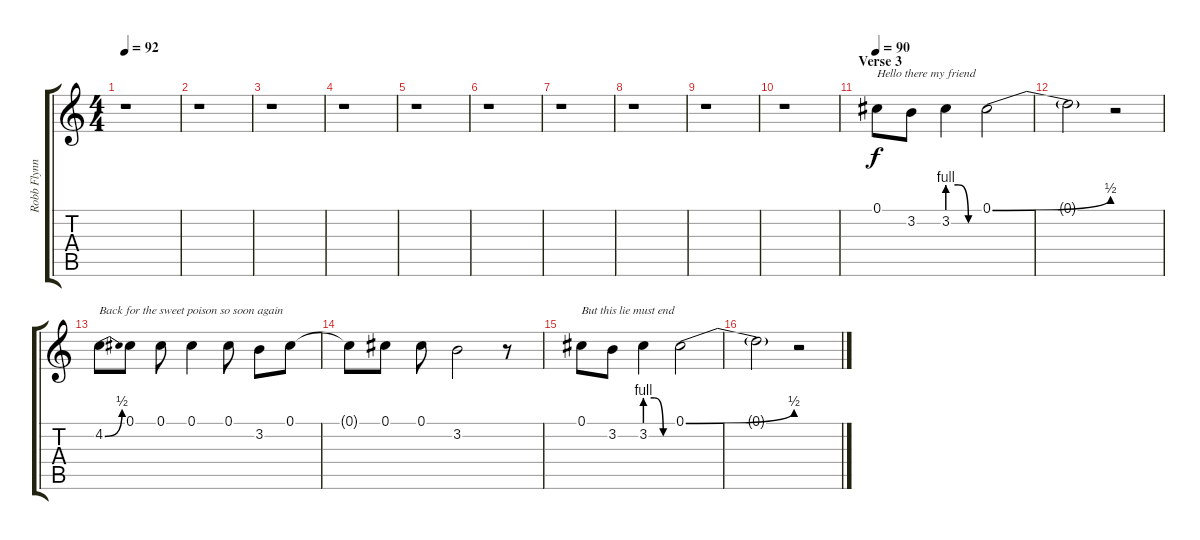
\track ("Robb Flynn - Vocals" "Robb Flynn") {instrument distortionguitar}
\staff {score tabs}
\tuning (Db4 Ab3 E3 B2 Gb2 B1) {hide}
\ts (4 4)
\tempo 92
\clef g2
\ks c
r.1{dy f} |
r.1 |
r.1 |
r.1 |
r.1 |
r.1 |
r.1 |
r.1 |
r.1 |
r.1 |
\section ("" "Verse 3")
\tempo 90
0.1.8{txt "Hello there my friend" volume 12 balance 8 instrument stringensemble1} 3.2.8 3.2{be (custom 0 4 20 4 40 0 60 0)}.4 0.1{be (bend 0 0 60 2)}.2 |
0.1{t}.2 r.2 |
4.2{be (bend 0 0 60 2)}.8{txt "Back for the sweet poison so soon again"} 0.1.8 0.1.8 0.1.4 0.1.8 3.2.8 0.1.8 |
0.1{t}.8 0.1.8 0.1.8 3.2.2 r.8 |
0.1.8{txt "But this lie must end"} 3.2.8 3.2{be (custom 0 4 20 4 40 0 60 0)}.4 0.1{be (bend 0 0 60 2)}.2 |
0.1{t}.2 r.2
